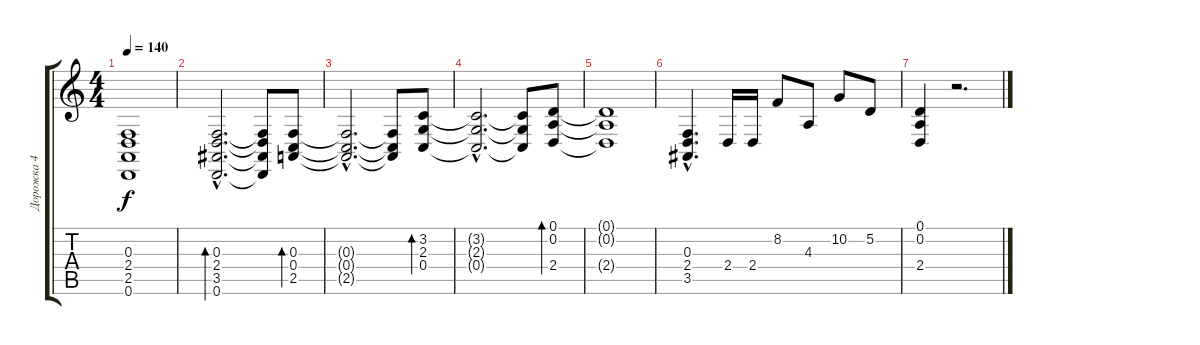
\track ("Дорожка 4" "Дорожка 4") {instrument harpsichord}
\staff {score tabs}
\tuning (D4 A3 F3 C3 G2 D2) {hide}
\ts (4 4)
\tempo 140
\clef g2
\ks c
(0.3{t} 2.4{t} 2.5{t} 0.6{t}).1{dy f} |
(0.3{hac} 2.4{hac} 3.5{hac} 0.6{hac}).2{d bd 240} (0.3{t} 2.4{t} 3.5{t} 0.6{t}).8 (0.3 0.4 2.5).8{bd 240} |
(0.3{hac t} 0.4{hac t} 2.5{hac t}).2{d} (0.3{t} 0.4{t} 2.5{t}).8 (3.2 2.3 0.4).8{bd 240} |
(3.2{hac t} 2.3{hac t} 0.4{hac t}).2{d} (3.2{t} 2.3{t} 0.4{t}).8 (0.1 0.2 2.4).8{bd 240} |
(0.1{t} 0.2{t} 2.4{t}).1 |
(0.3{hac} 2.4{hac} 3.5{hac}).4{d} 2.4.16 2.4.16 8.2.8 4.3.8 10.2.8 5.2.8 |
(0.1 0.2 2.4).4 r.2{d}
